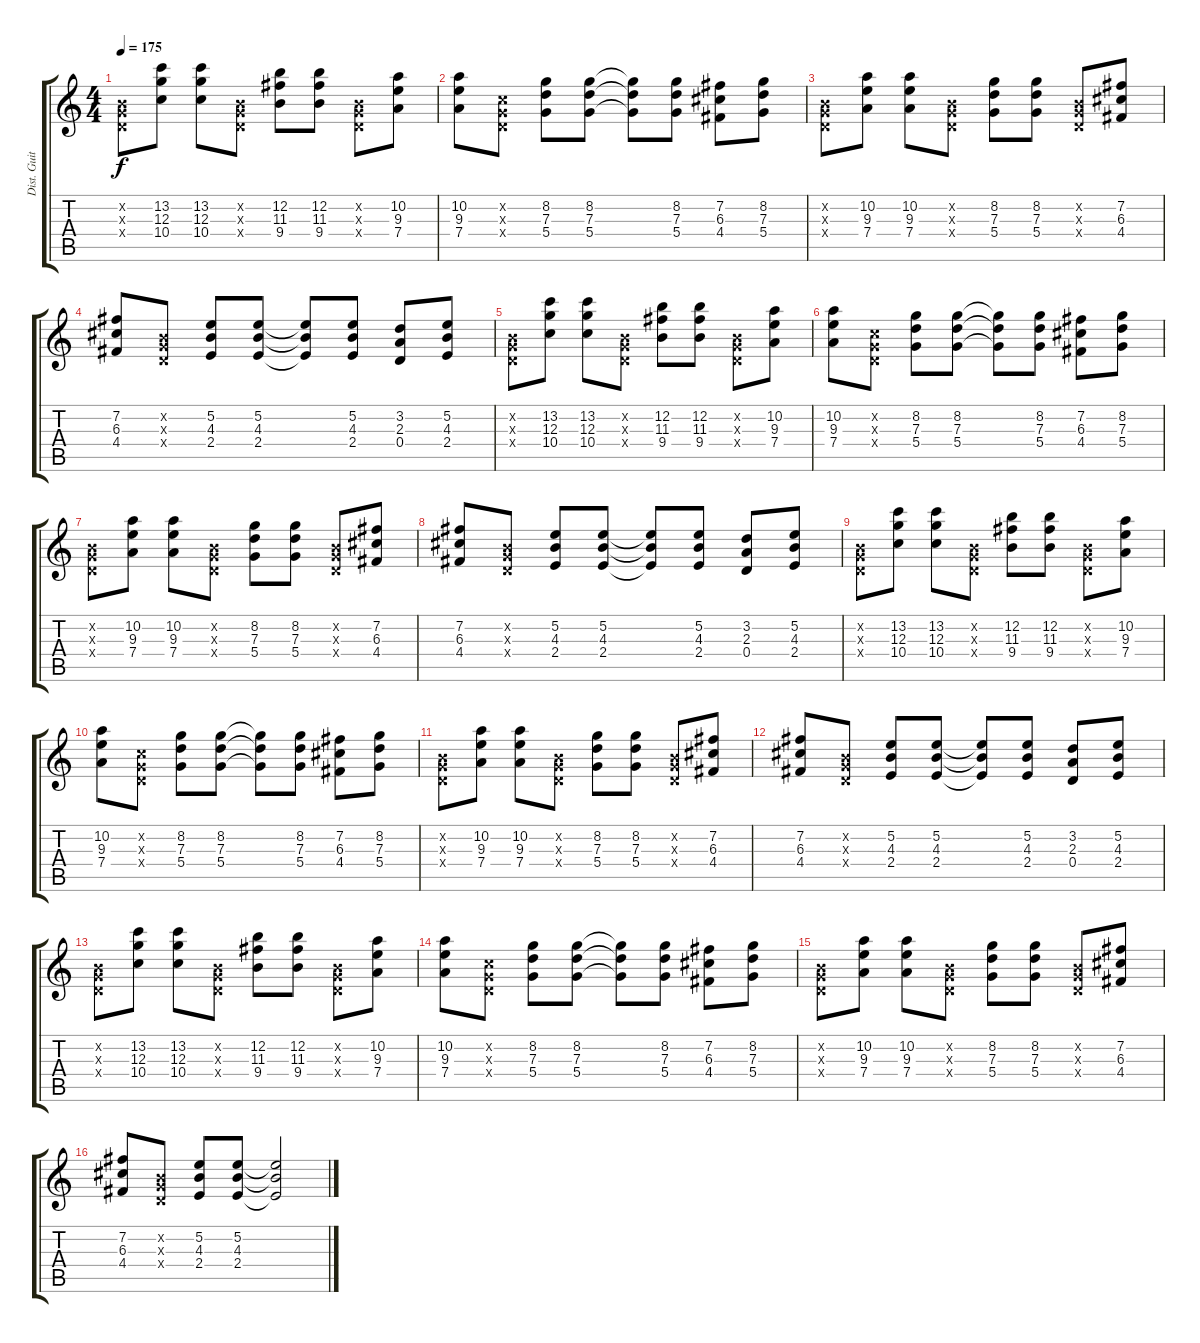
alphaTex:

\track ("Dist. Guitar 2" "Dist. Guit") {instrument distortionguitar}
\staff {score tabs}
\tuning (E4 B3 G3 D3 A2 E2) {hide}
\ts (4 4)
\tempo 175
\clef g2
\ks c
(0.2{x} 0.3{x} 0.4{x}).8{dy f} (13.2 12.3 10.4).8 (13.2 12.3 10.4).8 (0.2{x} 0.3{x} 0.4{x}).8 (12.2 11.3 9.4).8 (12.2 11.3 9.4).8 (0.2{x} 0.3{x} 0.4{x}).8 (10.2 9.3 7.4).8 |
(10.2 9.3 7.4).8 (1.2{x} 0.3{x} 0.4{x}).8 (8.2 7.3 5.4).8 (8.2 7.3 5.4).8 (8.2{t} 7.3{t} 5.4{t}).8 (8.2 7.3 5.4).8 (7.2 6.3 4.4).8 (8.2 7.3 5.4).8 |
(0.2{x} 0.3{x} 0.4{x}).8 (10.2 9.3 7.4).8 (10.2 9.3 7.4).8 (0.2{x} 0.3{x} 0.4{x}).8 (8.2 7.3 5.4).8 (8.2 7.3 5.4).8 (0.2{x} 0.3{x} 0.4{x}).8 (7.2 6.3 4.4).8 |
(7.2 6.3 4.4).8 (0.2{x} 0.3{x} 0.4{x}).8 (5.2 4.3 2.4).8 (5.2 4.3 2.4).8 (5.2{t} 4.3{t} 2.4{t}).8 (5.2 4.3 2.4).8 (3.2 2.3 0.4).8 (5.2 4.3 2.4).8 |
(0.2{x} 0.3{x} 0.4{x}).8 (13.2 12.3 10.4).8 (13.2 12.3 10.4).8 (0.2{x} 0.3{x} 0.4{x}).8 (12.2 11.3 9.4).8 (12.2 11.3 9.4).8 (0.2{x} 0.3{x} 0.4{x}).8 (10.2 9.3 7.4).8 |
(10.2 9.3 7.4).8 (1.2{x} 0.3{x} 0.4{x}).8 (8.2 7.3 5.4).8 (8.2 7.3 5.4).8 (8.2{t} 7.3{t} 5.4{t}).8 (8.2 7.3 5.4).8 (7.2 6.3 4.4).8 (8.2 7.3 5.4).8 |
(0.2{x} 0.3{x} 0.4{x}).8 (10.2 9.3 7.4).8 (10.2 9.3 7.4).8 (0.2{x} 0.3{x} 0.4{x}).8 (8.2 7.3 5.4).8 (8.2 7.3 5.4).8 (0.2{x} 0.3{x} 0.4{x}).8 (7.2 6.3 4.4).8 |
(7.2 6.3 4.4).8 (0.2{x} 0.3{x} 0.4{x}).8 (5.2 4.3 2.4).8 (5.2 4.3 2.4).8 (5.2{t} 4.3{t} 2.4{t}).8 (5.2 4.3 2.4).8 (3.2 2.3 0.4).8 (5.2 4.3 2.4).8 |
(0.2{x} 0.3{x} 0.4{x}).8 (13.2 12.3 10.4).8 (13.2 12.3 10.4).8 (0.2{x} 0.3{x} 0.4{x}).8 (12.2 11.3 9.4).8 (12.2 11.3 9.4).8 (0.2{x} 0.3{x} 0.4{x}).8 (10.2 9.3 7.4).8 |
(10.2 9.3 7.4).8 (1.2{x} 0.3{x} 0.4{x}).8 (8.2 7.3 5.4).8 (8.2 7.3 5.4).8 (8.2{t} 7.3{t} 5.4{t}).8 (8.2 7.3 5.4).8 (7.2 6.3 4.4).8 (8.2 7.3 5.4).8 |
(0.2{x} 0.3{x} 0.4{x}).8 (10.2 9.3 7.4).8 (10.2 9.3 7.4).8 (0.2{x} 0.3{x} 0.4{x}).8 (8.2 7.3 5.4).8 (8.2 7.3 5.4).8 (0.2{x} 0.3{x} 0.4{x}).8 (7.2 6.3 4.4).8 |
(7.2 6.3 4.4).8 (0.2{x} 0.3{x} 0.4{x}).8 (5.2 4.3 2.4).8 (5.2 4.3 2.4).8 (5.2{t} 4.3{t} 2.4{t}).8 (5.2 4.3 2.4).8 (3.2 2.3 0.4).8 (5.2 4.3 2.4).8 |
(0.2{x} 0.3{x} 0.4{x}).8 (13.2 12.3 10.4).8 (13.2 12.3 10.4).8 (0.2{x} 0.3{x} 0.4{x}).8 (12.2 11.3 9.4).8 (12.2 11.3 9.4).8 (0.2{x} 0.3{x} 0.4{x}).8 (10.2 9.3 7.4).8 |
(10.2 9.3 7.4).8 (1.2{x} 0.3{x} 0.4{x}).8 (8.2 7.3 5.4).8 (8.2 7.3 5.4).8 (8.2{t} 7.3{t} 5.4{t}).8 (8.2 7.3 5.4).8 (7.2 6.3 4.4).8 (8.2 7.3 5.4).8 |
(0.2{x} 0.3{x} 0.4{x}).8 (10.2 9.3 7.4).8 (10.2 9.3 7.4).8 (0.2{x} 0.3{x} 0.4{x}).8 (8.2 7.3 5.4).8 (8.2 7.3 5.4).8 (0.2{x} 0.3{x} 0.4{x}).8 (7.2 6.3 4.4).8 |
(7.2 6.3 4.4).8 (0.2{x} 0.3{x} 0.4{x}).8 (5.2 4.3 2.4).8 (5.2 4.3 2.4).8 (5.2{t} 4.3{t} 2.4{t}).2
